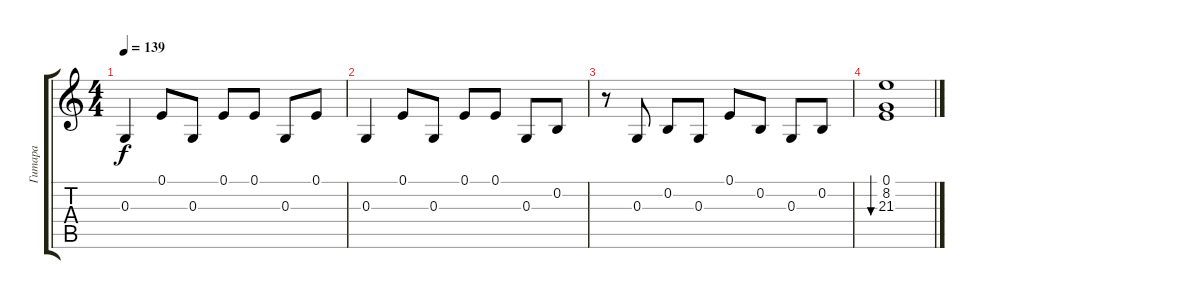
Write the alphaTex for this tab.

\track ("Гитара" "Гитара") {instrument orchestralharp}
\staff {score tabs}
\tuning (E4 B3 G3 D3 A2 E2) {hide}
\ts (4 4)
\tempo 139
\clef g2
\ks c
0.3.4{dy f} 0.1.8 0.3.8 0.1.8 0.1.8 0.3.8 0.1.8 |
0.3.4 0.1.8 0.3.8 0.1.8 0.1.8 0.3.8 0.2.8 |
r.8 0.3.8 0.2.8 0.3.8 0.1.8 0.2.8 0.3.8 0.2.8 |
(0.1 8.2 21.3).1{bu 480}
